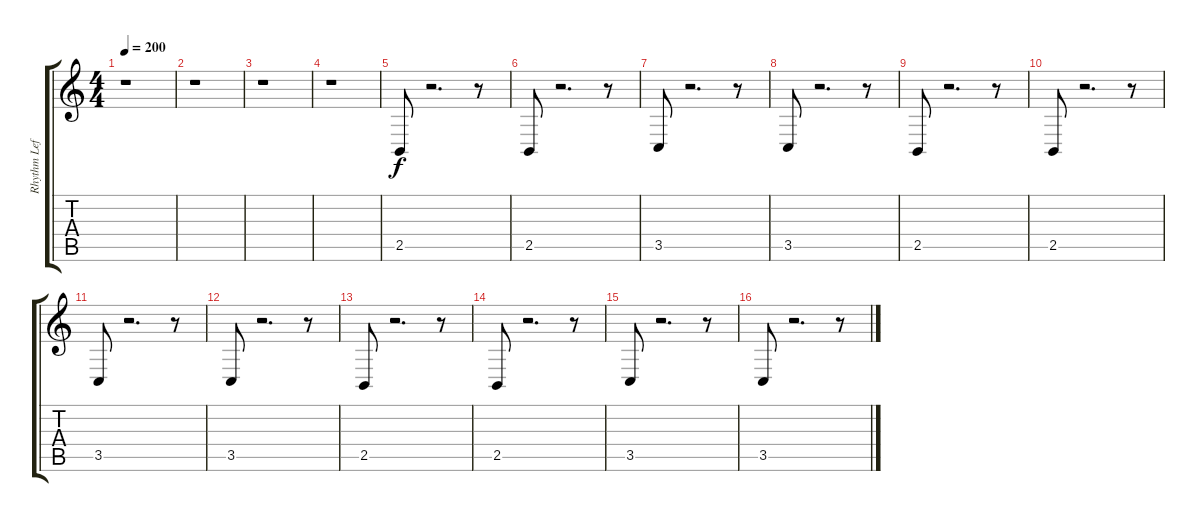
\track ("Rhythm Left" "Rhythm Lef") {instrument agogo}
\staff {score tabs}
\tuning (E4 B3 G3 D3 A2 E2) {hide}
\ts (4 4)
\tempo 200
\clef g2
\ks c
r.1{dy f} |
r.1 |
r.1 |
r.1 |
2.5.8 r.2{d} r.8 |
2.5.8 r.2{d} r.8 |
3.5.8 r.2{d} r.8 |
3.5.8 r.2{d} r.8 |
2.5.8 r.2{d} r.8 |
2.5.8 r.2{d} r.8 |
3.5.8 r.2{d} r.8 |
3.5.8 r.2{d} r.8 |
2.5.8 r.2{d} r.8 |
2.5.8 r.2{d} r.8 |
3.5.8 r.2{d} r.8 |
3.5.8 r.2{d} r.8
